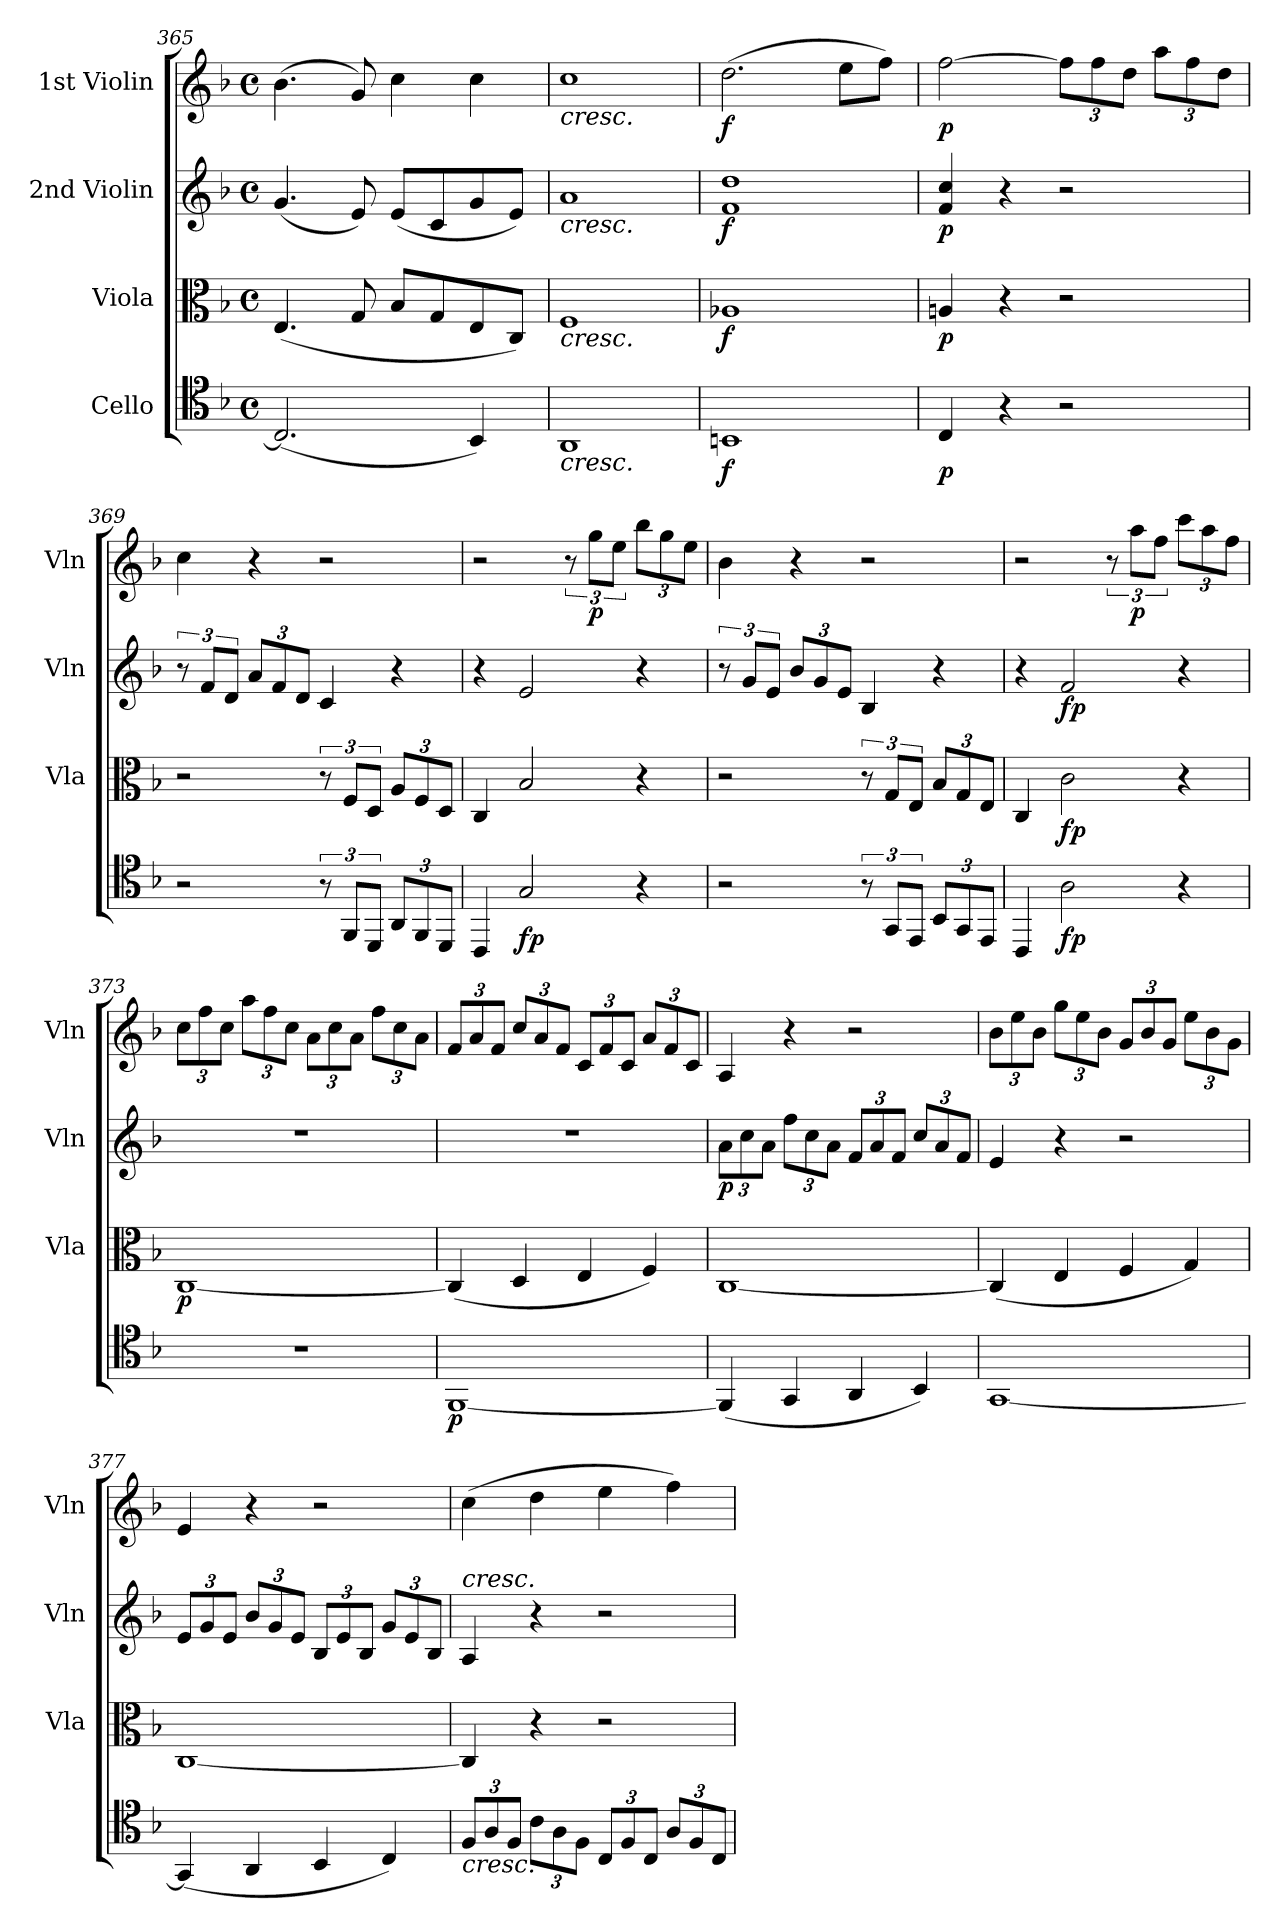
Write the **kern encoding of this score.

**kern	**dynam	**kern	**dynam	**kern	**dynam	**kern	**dynam
*part4	*part4	*part3	*part3	*part2	*part2	*part1	*part1
*staff4	*staff4	*staff3	*staff3	*staff2	*staff2	*staff1	*staff1
*I"Cello	*	*I"Viola	*	*I"2nd Violin	*	*I"1st Violin	*
*	*	*I'Vla	*	*I'Vln	*	*I'Vln	*
*clefC4	*	*clefC3	*	*clefG2	*	*clefG2	*
*k[b-]	*	*k[b-]	*	*k[b-]	*	*k[b-]	*
*M4/4	*	*M4/4	*	*M4/4	*	*M4/4	*
*met(c)	*	*met(c)	*	*met(c)	*	*met(c)	*
=365	=365	=365	=365	=365	=365	=365	=365
(2.C]	.	(4.E	.	(4.g	.	(4.b-	.
.	.	8G	.	8e)	.	8g)	.
.	.	8B-L	.	(8eL	.	4cc	.
.	.	8G	.	8c	.	.	.
4BB-)	.	8E	.	8g	.	4cc	.
.	.	8CJ)	.	8eJ)	.	.	.
=366	=366	=366	=366	=366	=366	=366	=366
!	!	!	!	!	!	!LO:TX:b:i:t=cresc.	!
!	!	!	!	!LO:TX:b:i:t=cresc.	!	!	!
!	!	!LO:TX:b:i:t=cresc.	!	!	!	!	!
!LO:TX:b:i:t=cresc.	!	!	!	!	!	!	!
1AA	.	1F	.	1a	.	1cc	.
=367	=367	=367	=367	=367	=367	=367	=367
1BBn	f	1A-X	f	1f 1dd	f	(2.dd	f
.	.	.	.	.	.	8eeL	.
.	.	.	.	.	.	8ffJ)	.
=368	=368	=368	=368	=368	=368	=368	=368
4C	p	4An	p	4f 4cc	p	[2ff	p
4r	.	4r	.	4r	.	.	.
2r	.	2r	.	2r	.	12ffL]	.
.	.	.	.	.	.	12ff	.
.	.	.	.	.	.	12ddJ	.
.	.	.	.	.	.	12aaL	.
.	.	.	.	.	.	12ff	.
.	.	.	.	.	.	12ddJ	.
=369	=369	=369	=369	=369	=369	=369	=369
2r	.	2r	.	12r	.	4cc	.
.	.	.	.	12fL	.	.	.
.	.	.	.	12dJ	.	.	.
.	.	.	.	12aL	.	4r	.
.	.	.	.	12f	.	.	.
.	.	.	.	12dJ	.	.	.
12r	.	12r	.	4c	.	2r	.
12FFL	.	12FL	.	.	.	.	.
12DDJ	.	12DJ	.	.	.	.	.
12AAL	.	12AL	.	4r	.	.	.
12FF	.	12F	.	.	.	.	.
12DDJ	.	12DJ	.	.	.	.	.
=370	=370	=370	=370	=370	=370	=370	=370
4CC	.	4C	.	4r	.	2r	.
2G	fp	2B-	.	2e	.	.	.
.	.	.	.	.	.	12r	.
.	.	.	.	.	.	12ggL	p
.	.	.	.	.	.	12eeJ	.
4r	.	4r	.	4r	.	12bb-L	.
.	.	.	.	.	.	12gg	.
.	.	.	.	.	.	12eeJ	.
=371	=371	=371	=371	=371	=371	=371	=371
2r	.	2r	.	12r	.	4b-	.
.	.	.	.	12gL	.	.	.
.	.	.	.	12eJ	.	.	.
.	.	.	.	12b-L	.	4r	.
.	.	.	.	12g	.	.	.
.	.	.	.	12eJ	.	.	.
12r	.	12r	.	4B-	.	2r	.
12GGL	.	12GL	.	.	.	.	.
12EEJ	.	12EJ	.	.	.	.	.
12BB-L	.	12B-L	.	4r	.	.	.
12GG	.	12G	.	.	.	.	.
12EEJ	.	12EJ	.	.	.	.	.
=372	=372	=372	=372	=372	=372	=372	=372
4CC	.	4C	.	4r	.	2r	.
2A	fp	2c	fp	2f	fp	.	.
.	.	.	.	.	.	12r	.
.	.	.	.	.	.	12aaL	p
.	.	.	.	.	.	12ffJ	.
4r	.	4r	.	4r	.	12cccL	.
.	.	.	.	.	.	12aa	.
.	.	.	.	.	.	12ffJ	.
=373	=373	=373	=373	=373	=373	=373	=373
1r	.	[1C	p	1r	.	12ccL	.
.	.	.	.	.	.	12ff	.
.	.	.	.	.	.	12ccJ	.
.	.	.	.	.	.	12aaL	.
.	.	.	.	.	.	12ff	.
.	.	.	.	.	.	12ccJ	.
.	.	.	.	.	.	12aL	.
.	.	.	.	.	.	12cc	.
.	.	.	.	.	.	12aJ	.
.	.	.	.	.	.	12ffL	.
.	.	.	.	.	.	12cc	.
.	.	.	.	.	.	12aJ	.
=374	=374	=374	=374	=374	=374	=374	=374
[1FF	p	(4C]	.	1r	.	12fL	.
.	.	.	.	.	.	12a	.
.	.	.	.	.	.	12fJ	.
.	.	4D	.	.	.	12ccL	.
.	.	.	.	.	.	12a	.
.	.	.	.	.	.	12fJ	.
.	.	4E	.	.	.	12cL	.
.	.	.	.	.	.	12f	.
.	.	.	.	.	.	12cJ	.
.	.	4F)	.	.	.	12aL	.
.	.	.	.	.	.	12f	.
.	.	.	.	.	.	12cJ	.
=375	=375	=375	=375	=375	=375	=375	=375
(4FF]	.	[1C	.	12aL	p	4A	.
.	.	.	.	12cc	.	.	.
.	.	.	.	12aJ	.	.	.
4GG	.	.	.	12ffL	.	4r	.
.	.	.	.	12cc	.	.	.
.	.	.	.	12aJ	.	.	.
4AA	.	.	.	12fL	.	2r	.
.	.	.	.	12a	.	.	.
.	.	.	.	12fJ	.	.	.
4BB-)	.	.	.	12ccL	.	.	.
.	.	.	.	12a	.	.	.
.	.	.	.	12fJ	.	.	.
=376	=376	=376	=376	=376	=376	=376	=376
[1GG	.	(4C]	.	4e	.	12b-L	.
.	.	.	.	.	.	12ee	.
.	.	.	.	.	.	12b-J	.
.	.	4E	.	4r	.	12ggL	.
.	.	.	.	.	.	12ee	.
.	.	.	.	.	.	12b-J	.
.	.	4F	.	2r	.	12gL	.
.	.	.	.	.	.	12b-	.
.	.	.	.	.	.	12gJ	.
.	.	4G)	.	.	.	12eeL	.
.	.	.	.	.	.	12b-	.
.	.	.	.	.	.	12gJ	.
=377	=377	=377	=377	=377	=377	=377	=377
(4GG]	.	[1C	.	12eL	.	4e	.
.	.	.	.	12g	.	.	.
.	.	.	.	12eJ	.	.	.
4AA	.	.	.	12b-L	.	4r	.
.	.	.	.	12g	.	.	.
.	.	.	.	12eJ	.	.	.
4BB-	.	.	.	12B-L	.	2r	.
.	.	.	.	12e	.	.	.
.	.	.	.	12B-J	.	.	.
4C)	.	.	.	12gL	.	.	.
.	.	.	.	12e	.	.	.
.	.	.	.	12B-J	.	.	.
=378	=378	=378	=378	=378	=378	=378	=378
!	!	!	!	!LO:TX:a:i:t=cresc.	!	!	!
!LO:TX:b:i:t=cresc.	!	!	!	!	!	!	!
12FL	.	4C]	.	4A	.	(4cc	.
12A	.	.	.	.	.	.	.
12FJ	.	.	.	.	.	.	.
12cL	.	4r	.	4r	.	4dd	.
12A	.	.	.	.	.	.	.
12FJ	.	.	.	.	.	.	.
12CL	.	2r	.	2r	.	4ee	.
12F	.	.	.	.	.	.	.
12CJ	.	.	.	.	.	.	.
12AL	.	.	.	.	.	4ff)	.
12F	.	.	.	.	.	.	.
12CJ	.	.	.	.	.	.	.
=	=	=	=	=	=	=	=
*-	*-	*-	*-	*-	*-	*-	*-
